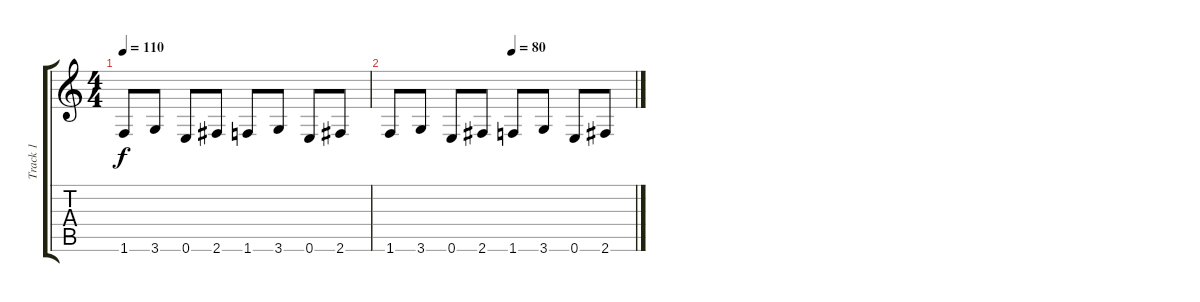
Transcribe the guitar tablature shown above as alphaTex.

\track ("Track 1" "Track 1") {instrument distortionguitar}
\staff {score tabs}
\tuning (E4 B3 G3 D3 A2 E2) {hide}
\ts (4 4)
\tempo 110
\clef g2
\ks c
1.6.8{dy f} 3.6.8 0.6.8 2.6.8 1.6.8 3.6.8 0.6.8 2.6.8 |
\tempo (80 0.5)
1.6.8 3.6.8 0.6.8 2.6.8 1.6.8 3.6.8 0.6.8 2.6.8
